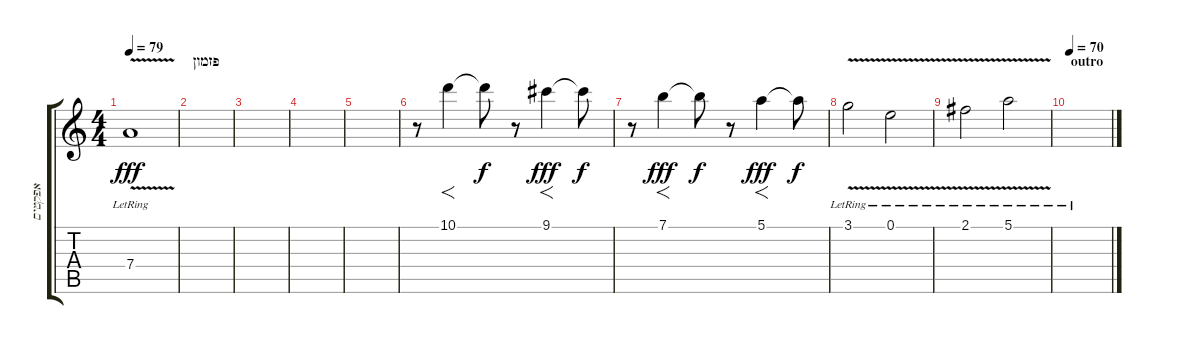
\track ("אפקטים" "אפקטים") {instrument electricguitarmuted}
\staff {score tabs}
\tuning (E4 B3 G3 D3 A2 E2) {hide}
\ts (4 4)
\tempo 79
\clef g2
\ks c
7.4{v lr}.1{dy fff} |
\section ("" "פזמון")
|
|
|
|
r.8 10.1.4{f} 10.1{t}.8{dy f} r.8 9.1.4{f dy fff} 9.1{t}.8{dy f} |
r.8 7.1.4{f dy fff} 7.1{t}.8{dy f} r.8 5.1.4{f dy fff} 5.1{t}.8{dy f} |
3.1{v lr}.2 0.1{v lr}.2 |
2.1{v lr}.2 5.1{v lr}.2 |
\section ("" "outro")
\tempo 70
